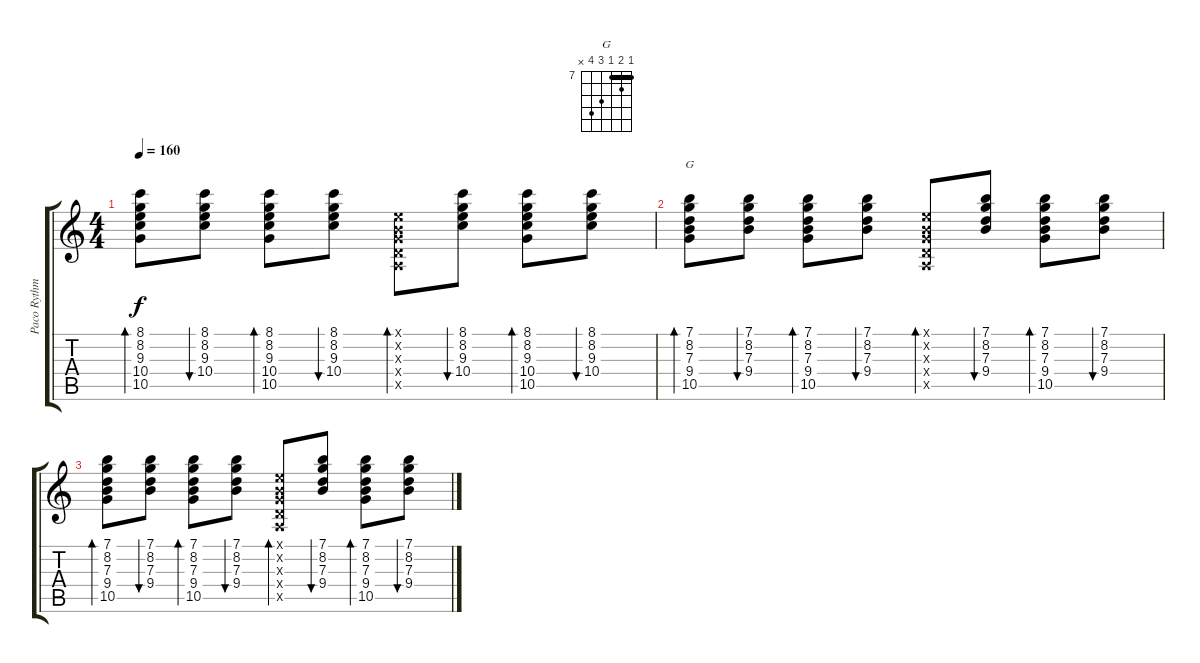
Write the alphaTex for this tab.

\track ("Paco Rythm" "Paco Rythm") {instrument acousticguitarnylon}
\staff {score tabs}
\tuning (E4 B3 G3 D3 A2 E2) {hide}
\chord ("G" 7 8 7 9 10 x) {firstfret 7 barre 7}
\ts (4 4)
\tempo 160
\clef g2
\ks c
(8.1 8.2 9.3 10.4 10.5).8{bd 60 dy f} (8.1 8.2 9.3 10.4).8{bu 60} (8.1 8.2 9.3 10.4 10.5).8{bd 60} (8.1 8.2 9.3 10.4).8{bu 60} (0.1{x} 0.2{x} 0.3{x} 0.4{x} 0.5{x}).8{bd 60} (8.1 8.2 9.3 10.4).8{bu 60} (8.1 8.2 9.3 10.4 10.5).8{bd 60} (8.1 8.2 9.3 10.4).8{bu 60} |
(7.1 8.2 7.3 9.4 10.5).8{bd 60 ch "G"} (7.1 8.2 7.3 9.4).8{bu 60} (7.1 8.2 7.3 9.4 10.5).8{bd 60} (7.1 8.2 7.3 9.4).8{bu 60} (0.1{x} 0.2{x} 0.3{x} 0.4{x} 0.5{x}).8{bd 60} (7.1 8.2 7.3 9.4).8{bu 60} (7.1 8.2 7.3 9.4 10.5).8{bd 60} (7.1 8.2 7.3 9.4).8{bu 60} |
(7.1 8.2 7.3 9.4 10.5).8{bd 60} (7.1 8.2 7.3 9.4).8{bu 60} (7.1 8.2 7.3 9.4 10.5).8{bd 60} (7.1 8.2 7.3 9.4).8{bu 60} (0.1{x} 0.2{x} 0.3{x} 0.4{x} 0.5{x}).8{bd 60} (7.1 8.2 7.3 9.4).8{bu 60} (7.1 8.2 7.3 9.4 10.5).8{bd 60} (7.1 8.2 7.3 9.4).8{bu 60}
